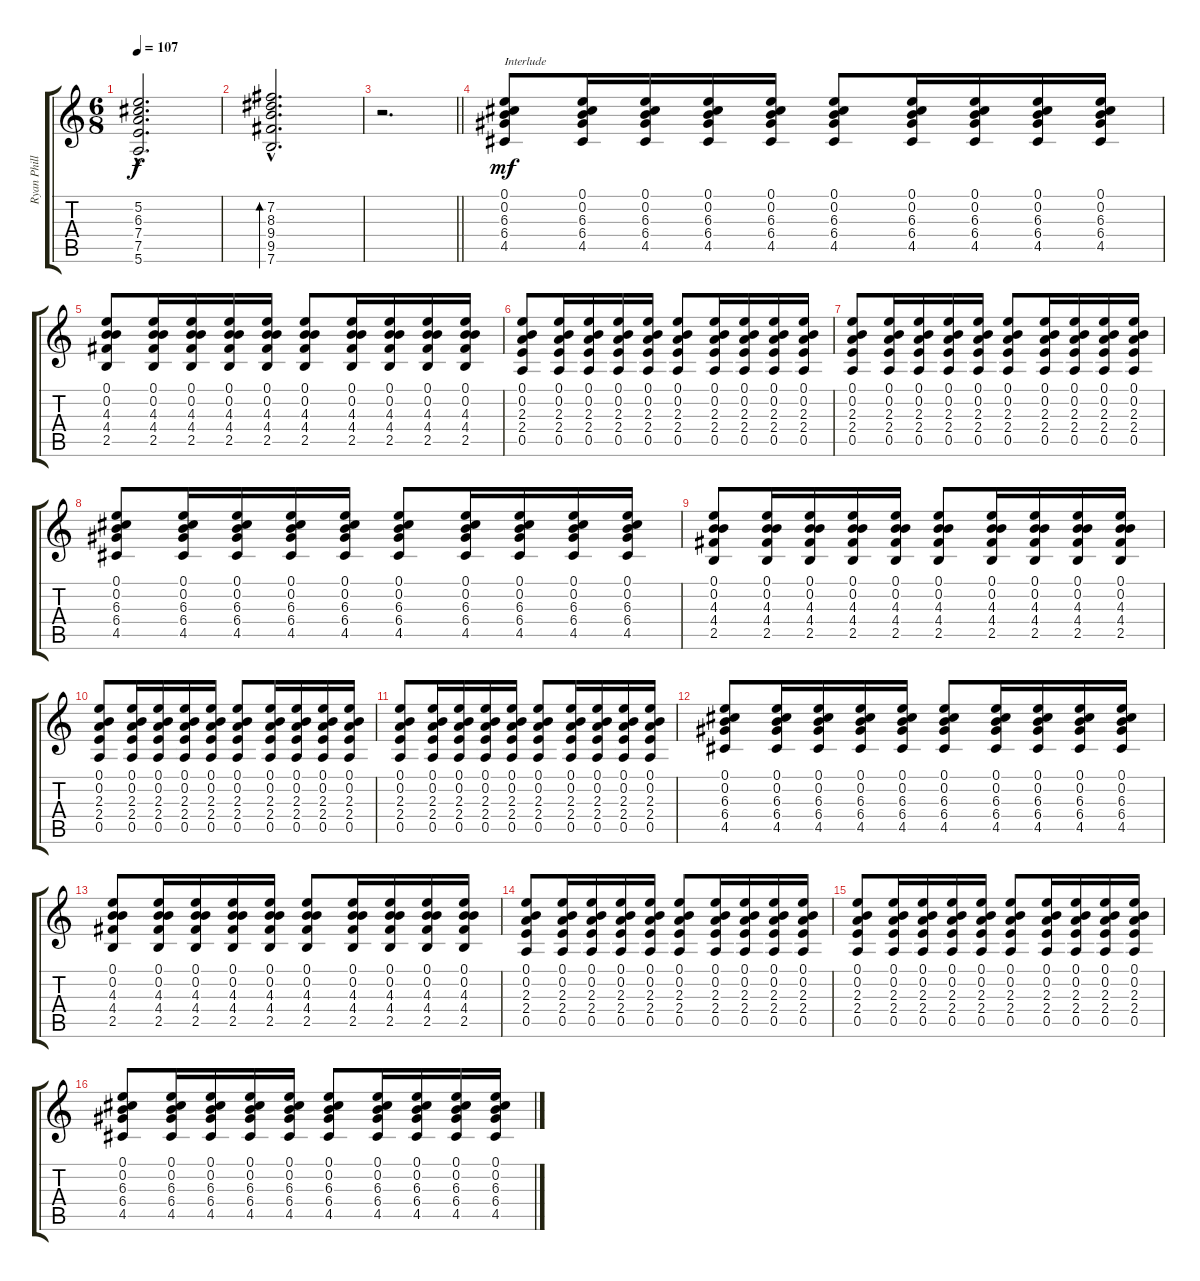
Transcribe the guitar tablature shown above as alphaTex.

\track ("Ryan Phillips | Lead" "Ryan Phill") {instrument acousticguitarsteel}
\staff {score tabs}
\tuning (E4 B3 G3 D3 A2 E2) {hide}
\ts (6 8)
\tempo 107
\clef g2
\ks c
(5.2{hac} 6.3{hac} 7.4{hac} 7.5{hac} 5.6{hac}).2{d dy f} |
(7.2{hac} 8.3{hac} 9.4{hac} 9.5{hac} 7.6{hac}).2{d bd 120} |
\barLineRight lightlight
r.2{d} |
(0.1 0.2 6.3 6.4 4.5).8{txt "Interlude" dy mf} (0.1 0.2 6.3 6.4 4.5).16 (0.1 0.2 6.3 6.4 4.5).16 (0.1 0.2 6.3 6.4 4.5).16 (0.1 0.2 6.3 6.4 4.5).16 (0.1 0.2 6.3 6.4 4.5).8 (0.1 0.2 6.3 6.4 4.5).16 (0.1 0.2 6.3 6.4 4.5).16 (0.1 0.2 6.3 6.4 4.5).16 (0.1 0.2 6.3 6.4 4.5).16 |
(0.1 0.2 4.3 4.4 2.5).8 (0.1 0.2 4.3 4.4 2.5).16 (0.1 0.2 4.3 4.4 2.5).16 (0.1 0.2 4.3 4.4 2.5).16 (0.1 0.2 4.3 4.4 2.5).16 (0.1 0.2 4.3 4.4 2.5).8 (0.1 0.2 4.3 4.4 2.5).16 (0.1 0.2 4.3 4.4 2.5).16 (0.1 0.2 4.3 4.4 2.5).16 (0.1 0.2 4.3 4.4 2.5).16 |
(0.1 0.2 2.3 2.4 0.5).8 (0.1 0.2 2.3 2.4 0.5).16 (0.1 0.2 2.3 2.4 0.5).16 (0.1 0.2 2.3 2.4 0.5).16 (0.1 0.2 2.3 2.4 0.5).16 (0.1 0.2 2.3 2.4 0.5).8 (0.1 0.2 2.3 2.4 0.5).16 (0.1 0.2 2.3 2.4 0.5).16 (0.1 0.2 2.3 2.4 0.5).16 (0.1 0.2 2.3 2.4 0.5).16 |
(0.1 0.2 2.3 2.4 0.5).8 (0.1 0.2 2.3 2.4 0.5).16 (0.1 0.2 2.3 2.4 0.5).16 (0.1 0.2 2.3 2.4 0.5).16 (0.1 0.2 2.3 2.4 0.5).16 (0.1 0.2 2.3 2.4 0.5).8 (0.1 0.2 2.3 2.4 0.5).16 (0.1 0.2 2.3 2.4 0.5).16 (0.1 0.2 2.3 2.4 0.5).16 (0.1 0.2 2.3 2.4 0.5).16 |
(0.1 0.2 6.3 6.4 4.5).8 (0.1 0.2 6.3 6.4 4.5).16 (0.1 0.2 6.3 6.4 4.5).16 (0.1 0.2 6.3 6.4 4.5).16 (0.1 0.2 6.3 6.4 4.5).16 (0.1 0.2 6.3 6.4 4.5).8 (0.1 0.2 6.3 6.4 4.5).16 (0.1 0.2 6.3 6.4 4.5).16 (0.1 0.2 6.3 6.4 4.5).16 (0.1 0.2 6.3 6.4 4.5).16 |
(0.1 0.2 4.3 4.4 2.5).8 (0.1 0.2 4.3 4.4 2.5).16 (0.1 0.2 4.3 4.4 2.5).16 (0.1 0.2 4.3 4.4 2.5).16 (0.1 0.2 4.3 4.4 2.5).16 (0.1 0.2 4.3 4.4 2.5).8 (0.1 0.2 4.3 4.4 2.5).16 (0.1 0.2 4.3 4.4 2.5).16 (0.1 0.2 4.3 4.4 2.5).16 (0.1 0.2 4.3 4.4 2.5).16 |
(0.1 0.2 2.3 2.4 0.5).8 (0.1 0.2 2.3 2.4 0.5).16 (0.1 0.2 2.3 2.4 0.5).16 (0.1 0.2 2.3 2.4 0.5).16 (0.1 0.2 2.3 2.4 0.5).16 (0.1 0.2 2.3 2.4 0.5).8 (0.1 0.2 2.3 2.4 0.5).16 (0.1 0.2 2.3 2.4 0.5).16 (0.1 0.2 2.3 2.4 0.5).16 (0.1 0.2 2.3 2.4 0.5).16 |
(0.1 0.2 2.3 2.4 0.5).8 (0.1 0.2 2.3 2.4 0.5).16 (0.1 0.2 2.3 2.4 0.5).16 (0.1 0.2 2.3 2.4 0.5).16 (0.1 0.2 2.3 2.4 0.5).16 (0.1 0.2 2.3 2.4 0.5).8 (0.1 0.2 2.3 2.4 0.5).16 (0.1 0.2 2.3 2.4 0.5).16 (0.1 0.2 2.3 2.4 0.5).16 (0.1 0.2 2.3 2.4 0.5).16 |
(0.1 0.2 6.3 6.4 4.5).8 (0.1 0.2 6.3 6.4 4.5).16 (0.1 0.2 6.3 6.4 4.5).16 (0.1 0.2 6.3 6.4 4.5).16 (0.1 0.2 6.3 6.4 4.5).16 (0.1 0.2 6.3 6.4 4.5).8 (0.1 0.2 6.3 6.4 4.5).16 (0.1 0.2 6.3 6.4 4.5).16 (0.1 0.2 6.3 6.4 4.5).16 (0.1 0.2 6.3 6.4 4.5).16 |
(0.1 0.2 4.3 4.4 2.5).8 (0.1 0.2 4.3 4.4 2.5).16 (0.1 0.2 4.3 4.4 2.5).16 (0.1 0.2 4.3 4.4 2.5).16 (0.1 0.2 4.3 4.4 2.5).16 (0.1 0.2 4.3 4.4 2.5).8 (0.1 0.2 4.3 4.4 2.5).16 (0.1 0.2 4.3 4.4 2.5).16 (0.1 0.2 4.3 4.4 2.5).16 (0.1 0.2 4.3 4.4 2.5).16 |
(0.1 0.2 2.3 2.4 0.5).8 (0.1 0.2 2.3 2.4 0.5).16 (0.1 0.2 2.3 2.4 0.5).16 (0.1 0.2 2.3 2.4 0.5).16 (0.1 0.2 2.3 2.4 0.5).16 (0.1 0.2 2.3 2.4 0.5).8 (0.1 0.2 2.3 2.4 0.5).16 (0.1 0.2 2.3 2.4 0.5).16 (0.1 0.2 2.3 2.4 0.5).16 (0.1 0.2 2.3 2.4 0.5).16 |
(0.1 0.2 2.3 2.4 0.5).8 (0.1 0.2 2.3 2.4 0.5).16 (0.1 0.2 2.3 2.4 0.5).16 (0.1 0.2 2.3 2.4 0.5).16 (0.1 0.2 2.3 2.4 0.5).16 (0.1 0.2 2.3 2.4 0.5).8 (0.1 0.2 2.3 2.4 0.5).16 (0.1 0.2 2.3 2.4 0.5).16 (0.1 0.2 2.3 2.4 0.5).16 (0.1 0.2 2.3 2.4 0.5).16 |
(0.1 0.2 6.3 6.4 4.5).8 (0.1 0.2 6.3 6.4 4.5).16 (0.1 0.2 6.3 6.4 4.5).16 (0.1 0.2 6.3 6.4 4.5).16 (0.1 0.2 6.3 6.4 4.5).16 (0.1 0.2 6.3 6.4 4.5).8 (0.1 0.2 6.3 6.4 4.5).16 (0.1 0.2 6.3 6.4 4.5).16 (0.1 0.2 6.3 6.4 4.5).16 (0.1 0.2 6.3 6.4 4.5).16
